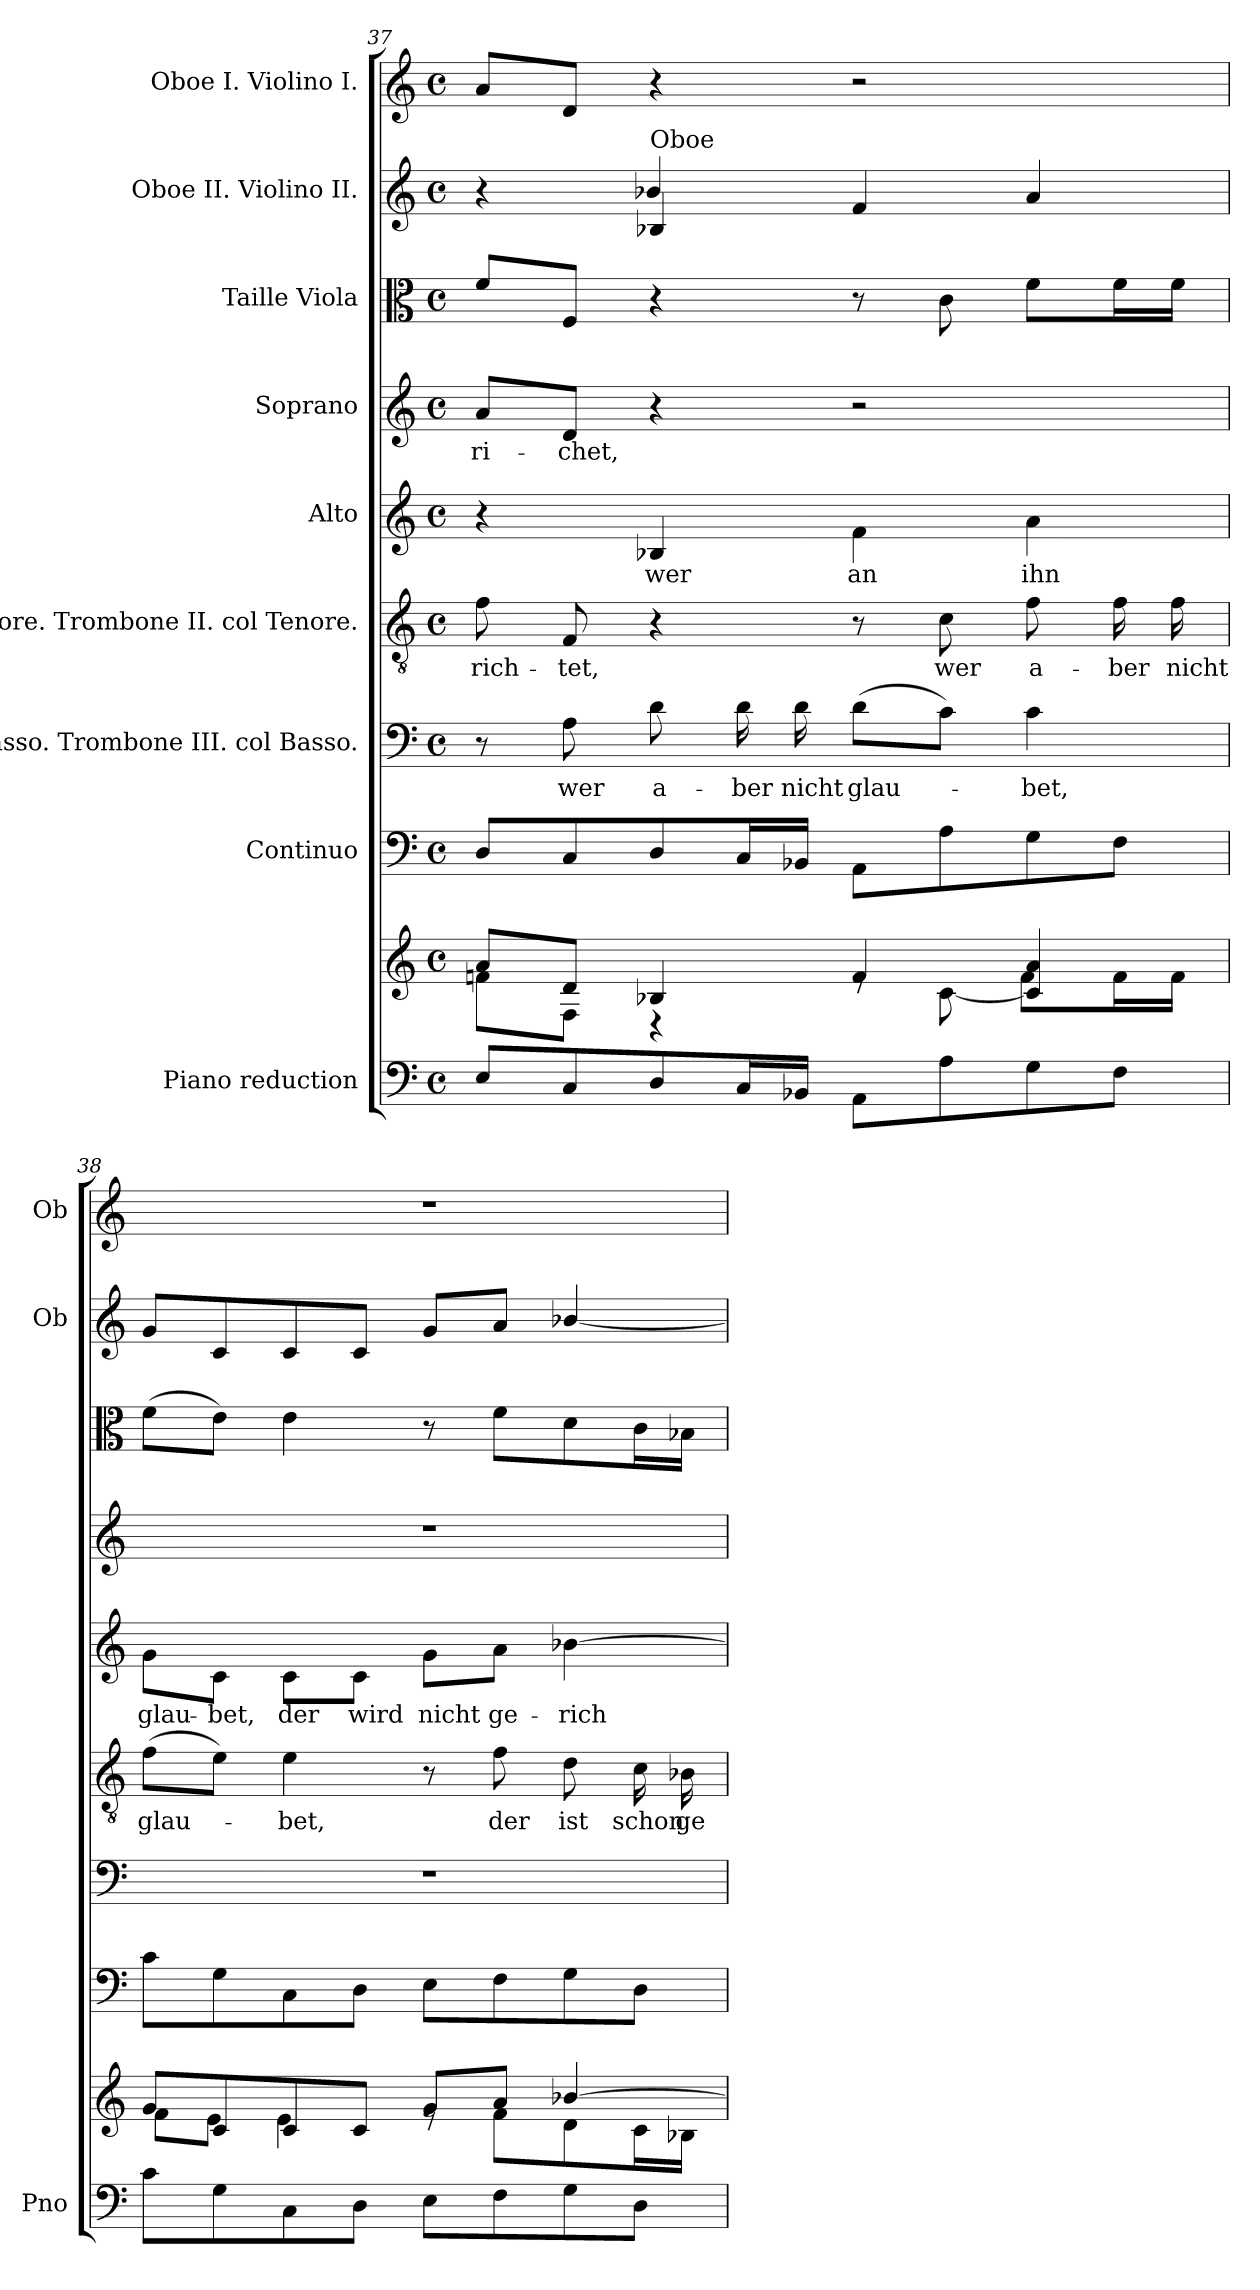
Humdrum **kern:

**kern	**kern	**kern	**kern	**text	**kern	**text	**kern	**text	**kern	**text	**kern	**kern	**kern
*part9	*part9	*part8	*part7	*part7	*part6	*part6	*part5	*part5	*part4	*part4	*part3	*part2	*part1
*staff10	*staff9	*staff8	*staff7	*staff7	*staff6	*staff6	*staff5	*staff5	*staff4	*staff4	*staff3	*staff2	*staff1
*I"Piano reduction	*	*I"Continuo	*I"Basso. Trombone III. col Basso.	*	*I"Tenore. Trombone II. col Tenore.	*	*I"Alto	*	*I"Soprano	*	*I"Taille Viola	*I"Oboe II. Violino II.	*I"Oboe I. Violino I.
*I'Pno	*	*	*	*	*	*	*	*	*	*	*	*I'Ob	*I'Ob
!!LO:PB:g=z
*clefF4	*clefG2	*clefF4	*clefF4	*	*clefGv2	*	*clefG2	*	*clefG2	*	*clefC3	*clefG2	*clefG2
*k[]	*k[]	*k[]	*k[]	*	*k[]	*	*k[]	*	*k[]	*	*k[]	*k[]	*k[]
*M4/4	*M4/4	*M4/4	*M4/4	*	*M4/4	*	*M4/4	*	*M4/4	*	*M4/4	*M4/4	*M4/4
*met(c)	*met(c)	*met(c)	*met(c)	*	*met(c)	*	*met(c)	*	*met(c)	*	*met(c)	*met(c)	*met(c)
=37	=37	=37	=37	=37	=37	=37	=37	=37	=37	=37	=37	=37	=37
*	*^	*	*	*	*	*	*	*	*	*	*	*	*
!	!	!	!	!	!	!	!LO:LY:b	!	!	!	!LO:LY:b	!	!	!
*	*	*	*	*	*	*	*	*	*	*	*	*	*^	*
8E/L	8a/L	8fn\L	8D/L	8r	.	8f\	rich-	4r	.	8a/L	ri-	8f/L	4r	4ryy	8a/L
!	!	!	!	!	!LO:LY:b	!	!LO:LY:b	!	!	!	!LO:LY:b	!	!	!	!
8C/	8d/J	8F\J	8C/	8A\	wer	8F/	-tet,	.	.	8d/J	-chet,	8F/J	.	.	8d/J
!	!	!	!	!	!	!	!	!	!	!	!	!	!LO:TX:a:t=Oboe	!	!
!	!	!	!	!	!LO:LY:b	!	!	!	!LO:LY:b	!	!	!	!	!	!
8D/	4B-X/	4rD	8D/	8d\	a-	4r	.	4B-X/	wer	4r	.	4r	4B-X/	4b-X!/	4r
!	!	!	!	!	!LO:LY:b	!	!	!	!	!	!	!	!	!	!
16C/L	.	.	16C/L	16d\	-ber	.	.	.	.	.	.	.	.	.	.
!	!	!	!	!	!LO:LY:b	!	!	!	!	!	!	!	!	!	!
16BB-X/JJ	.	.	16BB-X/JJ	16d\	nicht	.	.	.	.	.	.	.	.	.	.
!	!	!	!	!	!LO:LY:b	!	!	!	!LO:LY:b	!	!	!	!	!	!
8AA\L	4f/	8re	8AA\L	(>8d\L	glau-	8r	.	4f\	an	2r	.	8r	4f/	2ryy	2r
!	!	!	!	!	!	!	!LO:LY:b	!	!	!	!	!	!	!	!
8A\	.	[8c\	8A\	8c\J)	.	8c\	wer	.	.	.	.	8c\	.	.	.
!	!	!	!	!	!LO:LY:b	!	!LO:LY:b	!	!LO:LY:b	!	!	!	!	!	!
8G\	4c/] 4a/	8f\L	8G\	4c\	-bet,	8f\	a-	4a\	ihn	.	.	8f\L	4a/	.	.
!	!	!	!	!	!	!	!LO:LY:b	!	!	!	!	!	!	!	!
8F\J	.	16f\L	8F\J	.	.	16f\	-ber	.	.	.	.	16f\L	.	.	.
!	!	!	!	!	!	!	!LO:LY:b	!	!	!	!	!	!	!	!
.	.	16f\JJ	.	.	.	16f\	nicht	.	.	.	.	16f\JJ	.	.	.
*	*	*	*	*	*	*	*	*	*	*	*	*	*v	*v	*
=38	=38	=38	=38	=38	=38	=38	=38	=38	=38	=38	=38	=38	=38	=38
!	!	!	!	!	!	!	!LO:LY:b	!	!LO:LY:b	!	!	!	!	!
8c\L	8g/L	8f\L	8c\L	1r	.	(>8f\L	glau-	8g\L	glau-	1r	.	(>8f\L	8g/L	1r
!	!	!	!	!	!	!	!	!	!LO:LY:b	!	!	!	!	!
8G\	8c/	8e\J	8G\	.	.	8e\J)	.	8c\J	-bet,	.	.	8e\J)	8c/	.
!	!	!	!	!	!	!	!LO:LY:b	!	!LO:LY:b	!	!	!	!	!
8C\	8c/	4e\	8C\	.	.	4e\	-bet,	8c\L	der	.	.	4e\	8c/	.
!	!	!	!	!	!	!	!	!	!LO:LY:b	!	!	!	!	!
8D\J	8c/J	.	8D\J	.	.	.	.	8c\J	wird	.	.	.	8c/J	.
!	!	!	!	!	!	!	!	!	!LO:LY:b	!	!	!	!	!
8E\L	8g/L	8re	8E\L	.	.	8r	.	8g\L	nicht	.	.	8r	8g/L	.
!	!	!	!	!	!	!	!LO:LY:b	!	!LO:LY:b	!	!	!	!	!
8F\	8a/J	8f\L	8F\	.	.	8f\	der	8a\J	ge-	.	.	8f\L	8a/J	.
!	!	!	!	!	!	!	!LO:LY:b	!	!LO:LY:b	!	!	!	!	!
8G\	[4b-X/	8d\	8G\	.	.	8d\	ist	[4b-X\	-rich-	.	.	8d\	[4b-X/	.
!	!	!	!	!	!	!	!LO:LY:b	!	!	!	!	!	!	!
8D\J	.	16c\L	8D\J	.	.	16c\	schon	.	.	.	.	16c\L	.	.
!	!	!	!	!	!	!	!LO:LY:b	!	!	!	!	!	!	!
.	.	16B-X\JJ	.	.	.	16B-X\	ge-	.	.	.	.	16B-X\JJ	.	.
*	*v	*v	*	*	*	*	*	*	*	*	*	*	*	*
=	=	=	=	=	=	=	=	=	=	=	=	=	=
*-	*-	*-	*-	*-	*-	*-	*-	*-	*-	*-	*-	*-	*-
